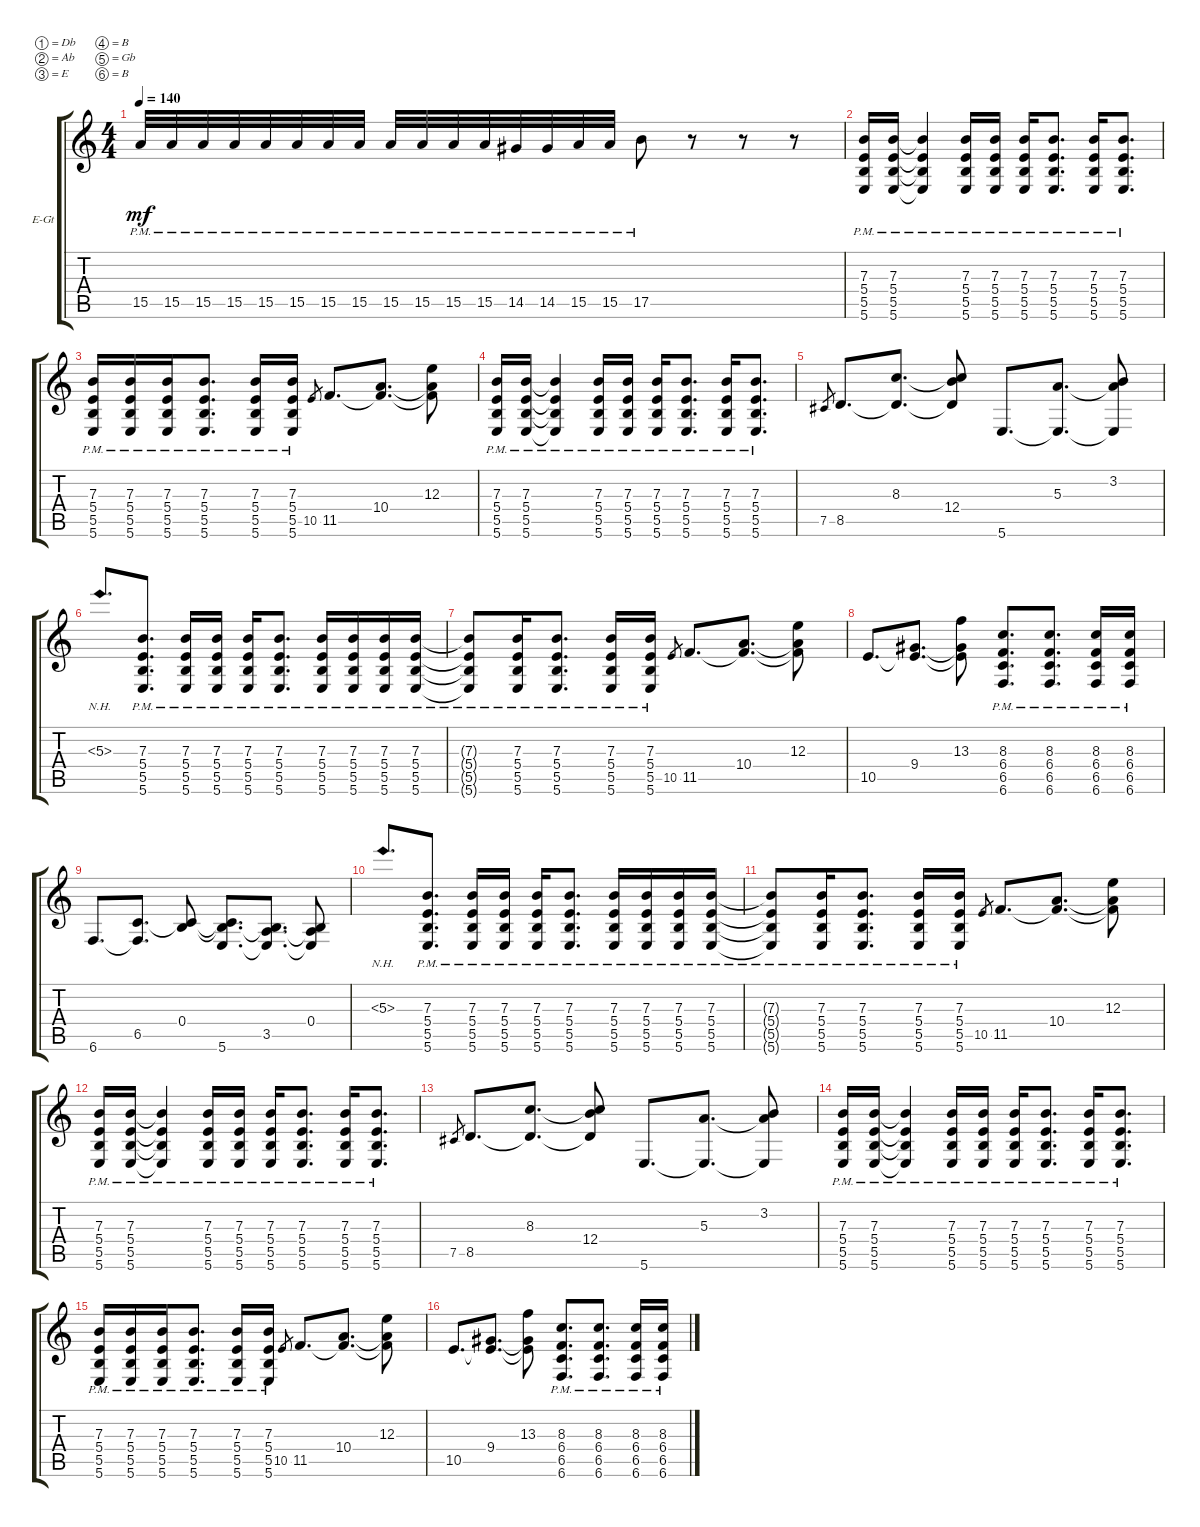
\defaultSystemsLayout 4
\bracketExtendMode groupsimilarinstruments
\firstSystemTrackNameOrientation horizontal
\otherSystemsTrackNameOrientation horizontal
\track ("Electric Guitar" "E-Gt") {instrument distortionguitar}
\staff {score tabs}
\tuning (Db4 Ab3 E3 B2 Gb2 B1)
\ts (4 4)
\tempo 140
\clef g2
\ks c
15.5{pm}.32{dy mf} 15.5{pm}.32 15.5{pm}.32 15.5{pm}.32 15.5{pm}.32 15.5{pm}.32 15.5{pm}.32 15.5{pm}.32 15.5{pm}.32 15.5{pm}.32 15.5{pm}.32 15.5{pm}.32 14.5{pm}.32 14.5{pm}.32 15.5{pm}.32 15.5{pm}.32 17.5{pm}.8 r.8 r.8 r.8 |
(5.6{pm} 5.5{pm} 5.4{pm} 7.3{pm}).16 (5.5{pm} 5.6{pm} 5.4{pm} 7.3{pm}).16 (5.6{pm t} 5.5{pm t} 5.4{pm t} 7.3{pm t}).4 (5.6{pm} 5.5{pm} 5.4{pm} 7.3{pm}).16 (5.5{pm} 5.6{pm} 5.4{pm} 7.3{pm}).16 (5.6{pm} 5.5{pm} 5.4{pm} 7.3{pm}).16 (5.5{pm} 5.6{pm} 5.4{pm} 7.3{pm}).8{d} (5.6{pm} 5.5{pm} 5.4{pm} 7.3{pm}).16 (5.5{pm} 5.6{pm} 5.4{pm} 7.3{pm}).8{d} |
(5.6{pm} 5.5{pm} 7.3{pm} 5.4{pm}).16 (5.5{pm} 5.6{pm} 7.3{pm} 5.4{pm}).16 (5.6{pm} 5.5{pm} 7.3{pm} 5.4{pm}).16 (5.5{pm} 5.6{pm} 7.3{pm} 5.4{pm}).8{d} (5.6{pm} 5.5{pm} 7.3{pm} 5.4{pm}).16 (5.5{pm} 5.6{pm} 7.3{pm} 5.4{pm}).16 10.5.8{gr} 11.5.8{d} (10.4 11.5{t}).8{d} (12.3 11.5{t} 10.4{t}).8 |
(5.6{pm} 5.5{pm} 5.4{pm} 7.3{pm}).16 (5.5{pm} 5.6{pm} 5.4{pm} 7.3{pm}).16 (5.6{pm t} 5.5{pm t} 5.4{pm t} 7.3{pm t}).4 (5.6{pm} 5.5{pm} 5.4{pm} 7.3{pm}).16 (5.5{pm} 5.6{pm} 5.4{pm} 7.3{pm}).16 (5.6{pm} 5.5{pm} 5.4{pm} 7.3{pm}).16 (5.5{pm} 5.6{pm} 5.4{pm} 7.3{pm}).8{d} (5.6{pm} 5.5{pm} 5.4{pm} 7.3{pm}).16 (5.5{pm} 5.6{pm} 5.4{pm} 7.3{pm}).8{d} |
7.5.8{gr} 8.5.8{d} (8.3 8.5{t}).8{d} (12.4 8.5{t} 8.3{t}).8 5.6.8{d} (5.3 5.6{t}).8{d} (3.2 5.3{t} 5.6{t}).8 |
5.3{nh}.8{d} (5.5{pm} 5.6{pm} 7.3{pm} 5.4{pm}).8{d} (5.6{pm} 5.5{pm} 7.3{pm} 5.4{pm}).16 (5.5{pm} 5.6{pm} 7.3{pm} 5.4{pm}).16 (5.6{pm} 5.5{pm} 7.3{pm} 5.4{pm}).16 (5.5{pm} 5.6{pm} 7.3{pm} 5.4{pm}).8{d} (5.6{pm} 5.5{pm} 7.3{pm} 5.4{pm}).16 (5.5{pm} 5.6{pm} 7.3{pm} 5.4{pm}).16 (5.6{pm} 5.5{pm} 7.3{pm} 5.4{pm}).16 (5.6{pm} 5.5{pm} 7.3{pm} 5.4{pm}).16 |
(5.5{pm t} 5.6{pm t} 7.3{pm t} 5.4{pm t}).8 (5.6{pm} 5.5{pm} 7.3{pm} 5.4{pm}).16 (5.5{pm} 5.6{pm} 5.4{pm} 7.3{pm}).8{d} (5.6{pm} 5.5{pm} 7.3{pm} 5.4{pm}).16 (5.5{pm} 5.6{pm} 7.3{pm} 5.4{pm}).16 10.5.8{gr} 11.5.8{d} (10.4 11.5{t}).8{d} (12.3 11.5{t} 10.4{t}).8 |
10.5.8{d} (9.4 10.5{t}).8{d} (13.3 10.5{t} 9.4{t}).8 (6.6{pm} 6.5{pm} 8.3{pm} 6.4{pm}).8{d} (6.6{pm} 6.5{pm} 8.3{pm} 6.4{pm}).8{d} (6.5{pm} 6.6{pm} 8.3{pm} 6.4{pm}).16 (6.5{pm} 6.6{pm} 8.3{pm} 6.4{pm}).16 |
6.6.8{d} (6.5 6.6{t}).8{d} (0.4 6.5{t}).8 (5.6 0.4{t} 6.5{t}).8{d} (3.5 5.6{t} 0.4{t}).8{d} (5.6{t} 0.4 3.5{t}).8 |
5.3{nh}.8{d} (5.5{pm} 5.6{pm} 7.3{pm} 5.4{pm}).8{d} (5.6{pm} 5.5{pm} 7.3{pm} 5.4{pm}).16 (5.5{pm} 5.6{pm} 7.3{pm} 5.4{pm}).16 (5.6{pm} 5.5{pm} 7.3{pm} 5.4{pm}).16 (5.5{pm} 5.6{pm} 7.3{pm} 5.4{pm}).8{d} (5.6{pm} 5.5{pm} 7.3{pm} 5.4{pm}).16 (5.5{pm} 5.6{pm} 7.3{pm} 5.4{pm}).16 (5.6{pm} 5.5{pm} 7.3{pm} 5.4{pm}).16 (5.6{pm} 5.5{pm} 7.3{pm} 5.4{pm}).16 |
(5.5{pm t} 5.6{pm t} 7.3{pm t} 5.4{pm t}).8 (5.6{pm} 5.5{pm} 7.3{pm} 5.4{pm}).16 (5.5{pm} 5.6{pm} 5.4{pm} 7.3{pm}).8{d} (5.6{pm} 5.5{pm} 7.3{pm} 5.4{pm}).16 (5.5{pm} 5.6{pm} 7.3{pm} 5.4{pm}).16 10.5.8{gr} 11.5.8{d} (10.4 11.5{t}).8{d} (12.3 11.5{t} 10.4{t}).8 |
(5.6{pm} 5.5{pm} 5.4{pm} 7.3{pm}).16 (5.5{pm} 5.6{pm} 5.4{pm} 7.3{pm}).16 (5.6{pm t} 5.5{pm t} 5.4{pm t} 7.3{pm t}).4 (5.6{pm} 5.5{pm} 5.4{pm} 7.3{pm}).16 (5.5{pm} 5.6{pm} 5.4{pm} 7.3{pm}).16 (5.6{pm} 5.5{pm} 5.4{pm} 7.3{pm}).16 (5.5{pm} 5.6{pm} 5.4{pm} 7.3{pm}).8{d} (5.6{pm} 5.5{pm} 5.4{pm} 7.3{pm}).16 (5.5{pm} 5.6{pm} 5.4{pm} 7.3{pm}).8{d} |
7.5.8{gr} 8.5.8{d} (8.3 8.5{t}).8{d} (12.4 8.5{t} 8.3{t}).8 5.6.8{d} (5.3 5.6{t}).8{d} (3.2 5.3{t} 5.6{t}).8 |
(5.6{pm} 5.5{pm} 5.4{pm} 7.3{pm}).16 (5.5{pm} 5.6{pm} 5.4{pm} 7.3{pm}).16 (5.6{pm t} 5.5{pm t} 5.4{pm t} 7.3{pm t}).4 (5.6{pm} 5.5{pm} 5.4{pm} 7.3{pm}).16 (5.5{pm} 5.6{pm} 5.4{pm} 7.3{pm}).16 (5.6{pm} 5.5{pm} 5.4{pm} 7.3{pm}).16 (5.5{pm} 5.6{pm} 5.4{pm} 7.3{pm}).8{d} (5.6{pm} 5.5{pm} 5.4{pm} 7.3{pm}).16 (5.5{pm} 5.6{pm} 5.4{pm} 7.3{pm}).8{d} |
(5.6{pm} 5.5{pm} 7.3{pm} 5.4{pm}).16 (5.5{pm} 5.6{pm} 7.3{pm} 5.4{pm}).16 (5.6{pm} 5.5{pm} 7.3{pm} 5.4{pm}).16 (5.5{pm} 5.6{pm} 7.3{pm} 5.4{pm}).8{d} (5.6{pm} 5.5{pm} 7.3{pm} 5.4{pm}).16 (5.5{pm} 5.6{pm} 7.3{pm} 5.4{pm}).16 10.5.8{gr} 11.5.8{d} (10.4 11.5{t}).8{d} (12.3 11.5{t} 10.4{t}).8 |
10.5.8{d} (9.4 10.5{t}).8{d} (13.3 10.5{t} 9.4{t}).8 (6.6{pm} 6.5{pm} 8.3{pm} 6.4{pm}).8{d} (6.6{pm} 6.5{pm} 8.3{pm} 6.4{pm}).8{d} (6.5{pm} 6.6{pm} 8.3{pm} 6.4{pm}).16 (6.5{pm} 6.6{pm} 8.3{pm} 6.4{pm}).16
